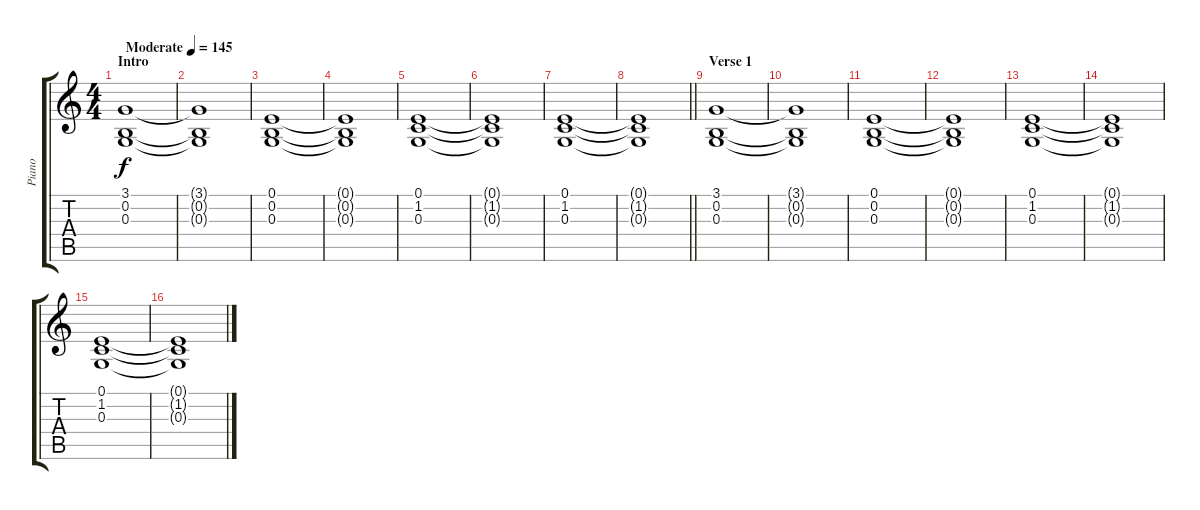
\track ("Piano" "Piano") {instrument acousticgrandpiano}
\staff {score tabs}
\tuning (E4 B3 G3 D3 A2 E2) {hide}
\ts (4 4)
\section ("" "Intro")
\tempo (145 "Moderate")
\clef g2
\ks c
(3.1 0.2 0.3).1{dy f instrument acousticgrandpiano} |
(3.1{t} 0.2{t} 0.3{t}).1 |
(0.1 0.2 0.3).1 |
(0.1{t} 0.2{t} 0.3{t}).1 |
(0.1 1.2 0.3).1 |
(0.1{t} 1.2{t} 0.3{t}).1 |
(0.1 1.2 0.3).1 |
\barLineRight lightlight
(0.1{t} 1.2{t} 0.3{t}).1 |
\section ("" "Verse 1")
(3.1 0.2 0.3).1 |
(3.1{t} 0.2{t} 0.3{t}).1 |
(0.1 0.2 0.3).1 |
(0.1{t} 0.2{t} 0.3{t}).1 |
(0.1 1.2 0.3).1 |
(0.1{t} 1.2{t} 0.3{t}).1 |
(0.1 1.2 0.3).1 |
(0.1{t} 1.2{t} 0.3{t}).1
